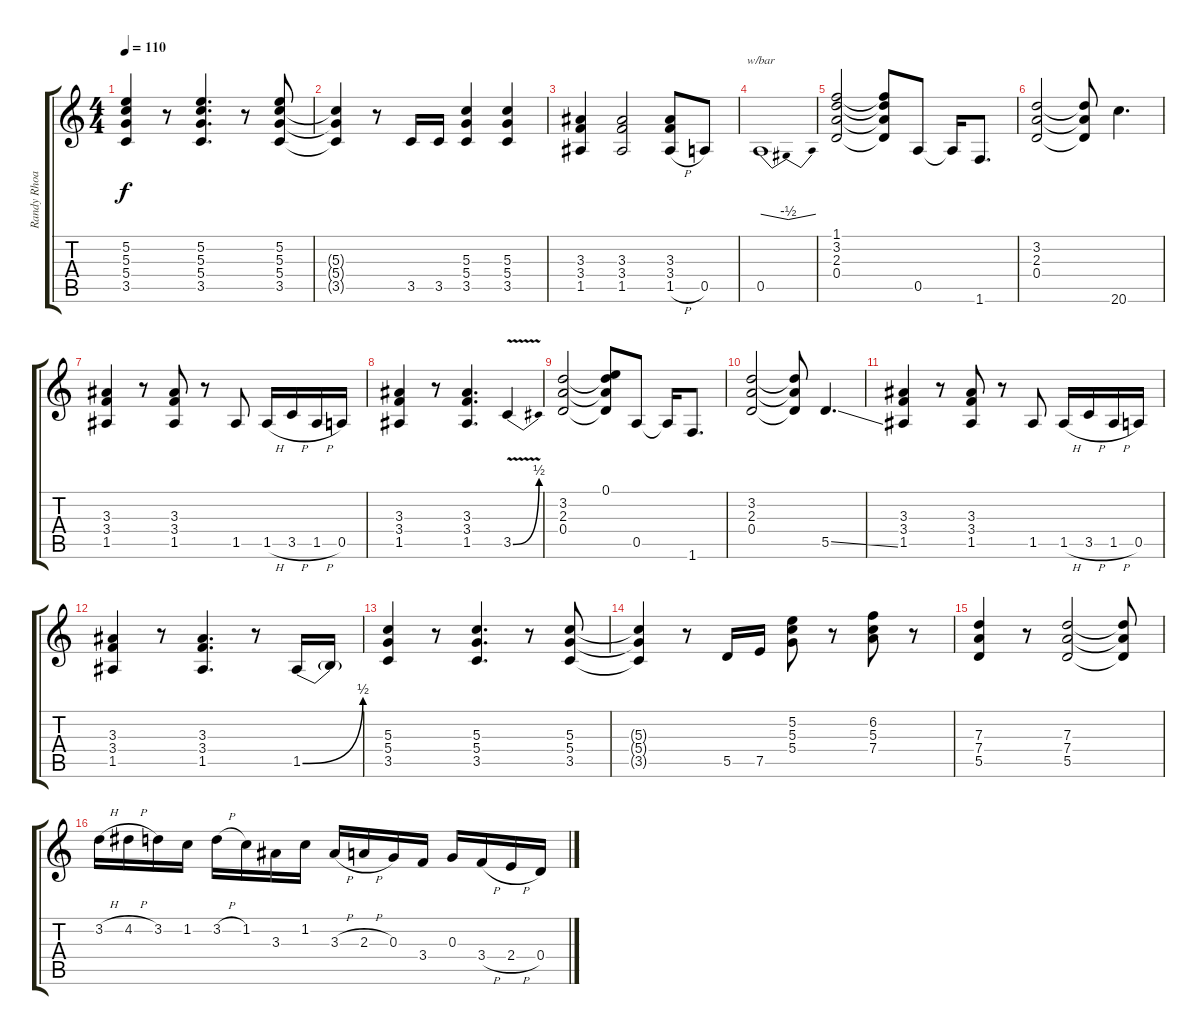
\track ("Randy Rhoads (Base)" "Randy Rhoa") {instrument overdrivenguitar}
\staff {score tabs}
\tuning (E4 B3 G3 D3 A2 E2) {hide}
\ts (4 4)
\tempo 110
\clef g2
\ks c
(5.2 5.3 5.4 3.5).4{dy f} r.8 (5.2 5.3 5.4 3.5).4{d} r.8 (5.2 5.3 5.4 3.5).8 |
(5.3{t} 5.4{t} 3.5{t}).4 r.8 3.5.16 3.5.16 (5.3 5.4 3.5).4 (5.3 5.4 3.5).4 |
(3.3 3.4 1.5).4 (3.3 3.4 1.5).2 (3.3 3.4 1.5{h}).8 0.5.8 |
0.5.1{tbe (dip default 0 0 30 -2 60 0)} |
(1.1 3.2 2.3 0.4).2 (1.1{t} 3.2{t} 2.3{t} 0.4{t}).8 0.5.8 0.5{t}.16 1.6.8{d} |
(3.2 2.3 0.4).2 (3.2{t} 2.3{t} 0.4{t}).8 20.6.4{d} |
(3.3 3.4 1.5).4 r.8 (3.3 3.4 1.5).8 r.8 1.5.8 1.5{h}.16 3.5{h}.16 1.5{h}.16 0.5.16 |
(3.3 3.4 1.5).4 r.8 (3.3 3.4 1.5).4{d} 3.5{be (bend 0 0 60 2) v}.4 |
(3.2 2.3 0.4).2 (0.1 3.2{t} 2.3{t} 0.4{t}).8 0.5.8 0.5{t}.16 1.6.8{d} |
(3.2 2.3 0.4).2 (3.2{t} 2.3{t} 0.4{t}).8 5.5{ss}.4{d} |
(3.3 3.4 1.5).4 r.8 (3.3 3.4 1.5).8 r.8 1.5.8 1.5{h}.16 3.5{h}.16 1.5{h}.16 0.5.16 |
(3.3 3.4 1.5).4 r.8 (3.3 3.4 1.5).4{d} r.8 1.5{be (bend 0 0 60 2)}.16 1.5{t}.16 |
(5.3 5.4 3.5).4 r.8 (5.3 5.4 3.5).4{d} r.8 (5.3 5.4 3.5).8 |
(5.3{t} 5.4{t} 3.5{t}).4 r.8 5.5.16 7.5.16 (5.2 5.3 5.4).8 r.8 (6.2 5.3 7.4).8 r.8 |
(7.3 7.4 5.5).4 r.8 (7.3 7.4 5.5).2 (7.3{t} 7.4{t} 5.5{t}).8 |
3.2{h}.16 4.2{h}.16 3.2.16 1.2.16 3.2{h}.16 1.2.16 3.3.16 1.2.16 3.3{h}.16 2.3{h}.16 0.3.16 3.4.16 0.3.16 3.4{h}.16 2.4{h}.16 0.4.16
